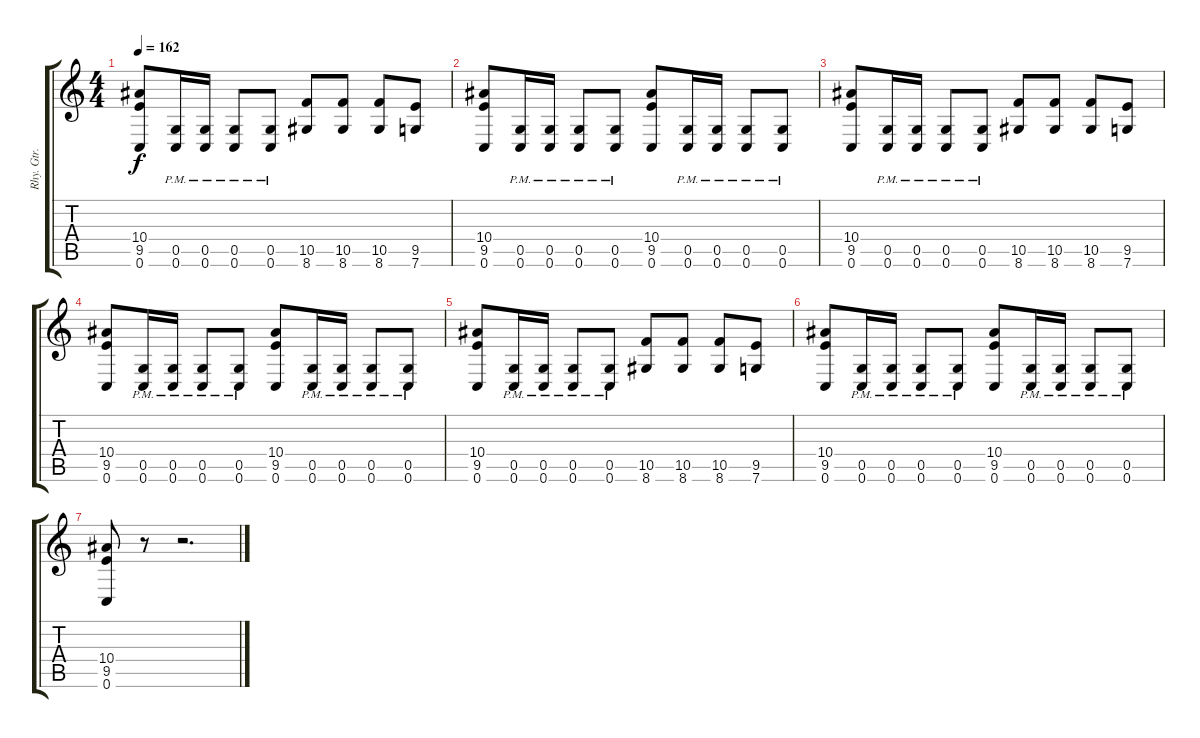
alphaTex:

\track ("Rhy. Gtr. 1" "Rhy. Gtr. ") {instrument distortionguitar}
\staff {score tabs}
\tuning (D4 A3 F3 C3 G2 C2) {hide}
\ts (4 4)
\tempo 162
\clef g2
\ks c
(10.4 9.5 0.6).8{dy f} (0.5{pm} 0.6{pm}).16 (0.5{pm} 0.6{pm}).16 (0.5{pm} 0.6{pm}).8 (0.5{pm} 0.6{pm}).8 (10.5 8.6).8 (10.5 8.6).8 (10.5 8.6).8 (9.5 7.6).8 |
(10.4 9.5 0.6).8 (0.5{pm} 0.6{pm}).16 (0.5{pm} 0.6{pm}).16 (0.5{pm} 0.6{pm}).8 (0.5{pm} 0.6{pm}).8 (10.4 9.5 0.6).8 (0.5{pm} 0.6{pm}).16 (0.5{pm} 0.6{pm}).16 (0.5{pm} 0.6{pm}).8 (0.5{pm} 0.6{pm}).8 |
(10.4 9.5 0.6).8 (0.5{pm} 0.6{pm}).16 (0.5{pm} 0.6{pm}).16 (0.5{pm} 0.6{pm}).8 (0.5{pm} 0.6{pm}).8 (10.5 8.6).8 (10.5 8.6).8 (10.5 8.6).8 (9.5 7.6).8 |
(10.4 9.5 0.6).8 (0.5{pm} 0.6{pm}).16 (0.5{pm} 0.6{pm}).16 (0.5{pm} 0.6{pm}).8 (0.5{pm} 0.6{pm}).8 (10.4 9.5 0.6).8 (0.5{pm} 0.6{pm}).16 (0.5{pm} 0.6{pm}).16 (0.5{pm} 0.6{pm}).8 (0.5{pm} 0.6{pm}).8 |
(10.4 9.5 0.6).8 (0.5{pm} 0.6{pm}).16 (0.5{pm} 0.6{pm}).16 (0.5{pm} 0.6{pm}).8 (0.5{pm} 0.6{pm}).8 (10.5 8.6).8 (10.5 8.6).8 (10.5 8.6).8 (9.5 7.6).8 |
(10.4 9.5 0.6).8 (0.5{pm} 0.6{pm}).16 (0.5{pm} 0.6{pm}).16 (0.5{pm} 0.6{pm}).8 (0.5{pm} 0.6{pm}).8 (10.4 9.5 0.6).8 (0.5{pm} 0.6{pm}).16 (0.5{pm} 0.6{pm}).16 (0.5{pm} 0.6{pm}).8 (0.5{pm} 0.6{pm}).8 |
(10.4 9.5 0.6).8 r.8 r.2{d}
